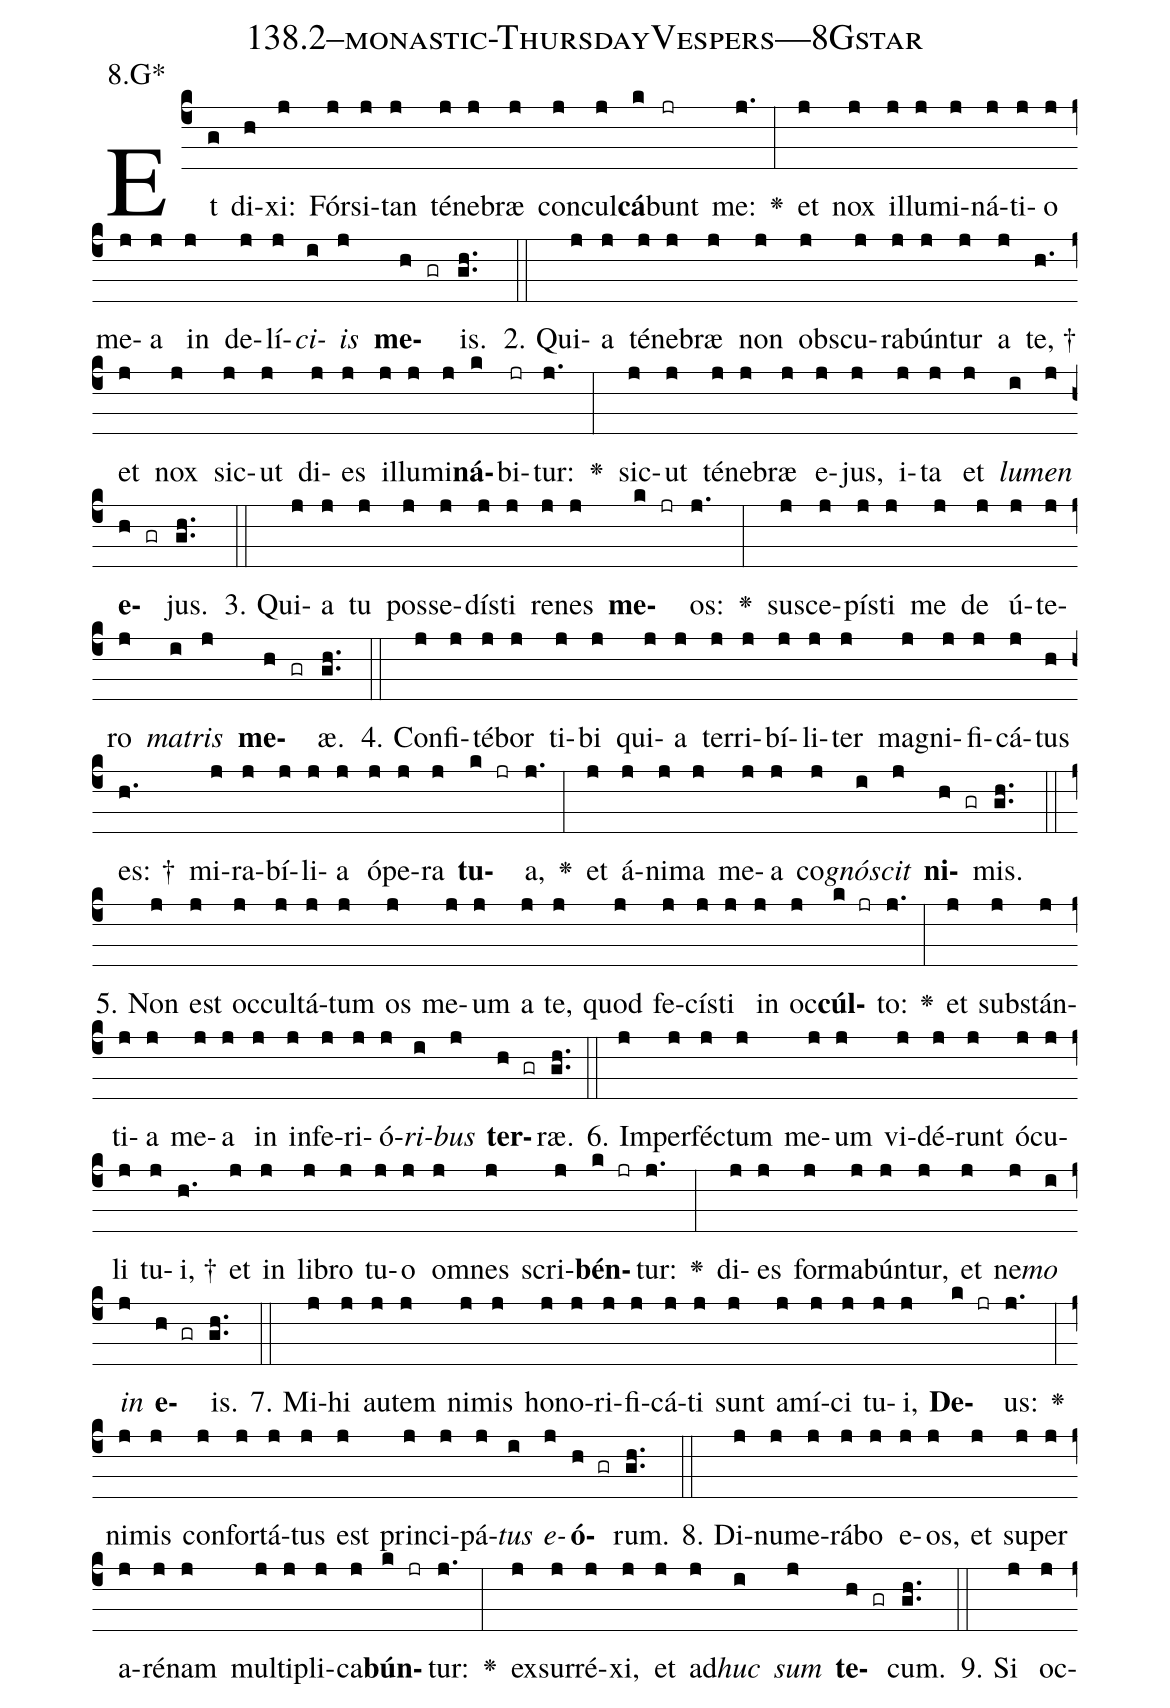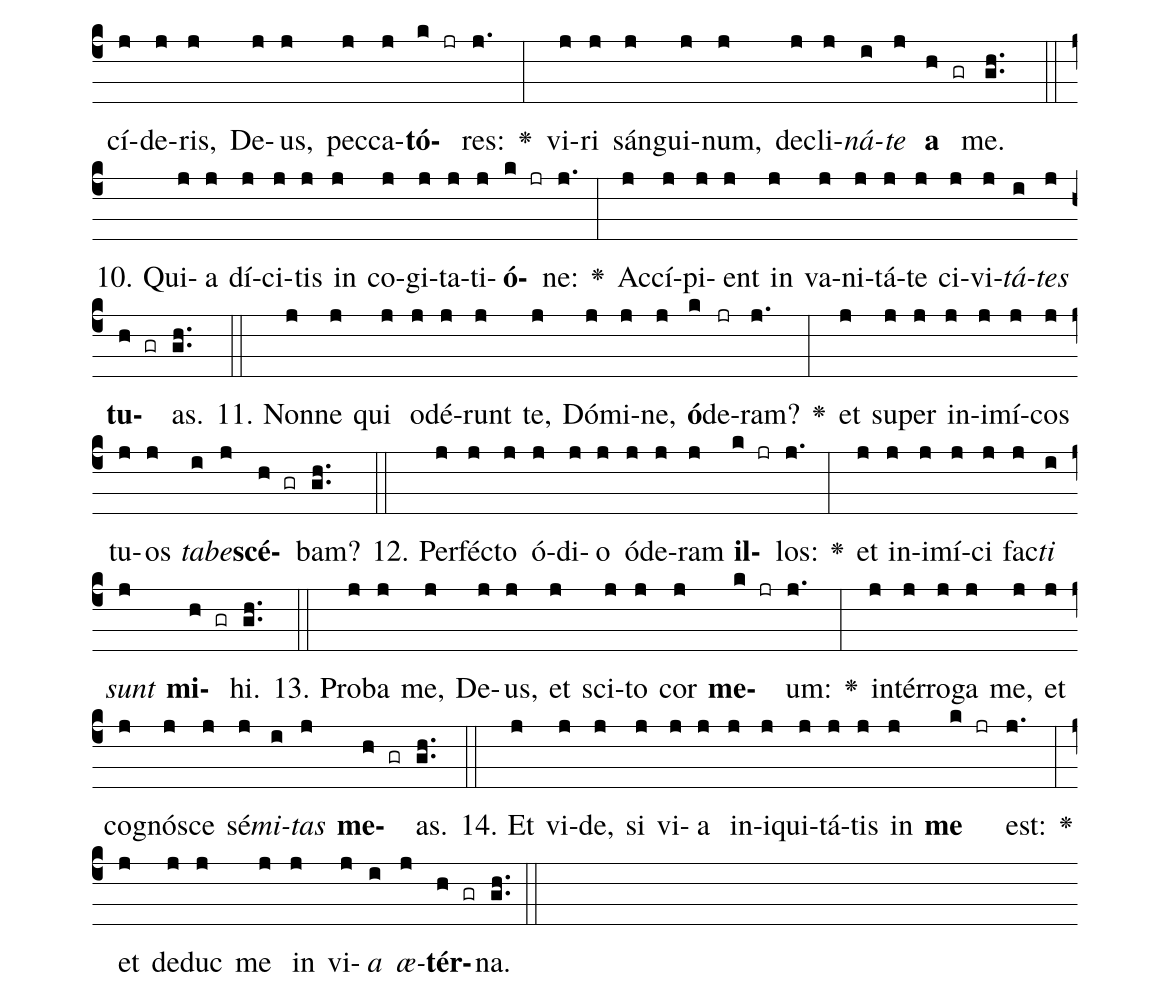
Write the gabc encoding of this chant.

name: 138.2--monastic-ThursdayVespers---8Gstar;
annotation: 8.G*;
%%
(c4)Et(g) di(h)xi:(j) Fór(j)si(j)tan(j) té(j)ne(j)bræ(j) con(j)cul(j)<b>cá</b>(k)bunt(jr) me:(j.) <v>\greheightstar</v>(:) et(j) nox(j) il(j)lu(j)mi(j)ná(j)ti(j)o(j) me(j)a(j) in(j) de(j)lí(j)<i>ci</i>(i)<i>is</i>(j) <b>me</b>(h gr)is.(gh..) (::)
2. Qui(j)a(j) té(j)ne(j)bræ(j) non(j) obs(j)cu(j)ra(j)bún(j)tur(j) a(j) te, †(h.) et(j) nox(j) sic(j)ut(j) di(j)es(j) il(j)lu(j)mi(j)<b>ná</b>(k)bi(jr)tur:(j.) <v>\greheightstar</v>(:) sic(j)ut(j) té(j)ne(j)bræ(j) e(j)jus,(j) i(j)ta(j) et(j) <i>lu</i>(i)<i>men</i>(j) <b>e</b>(h gr)jus.(gh..) (::)
3. Qui(j)a(j) tu(j) pos(j)se(j)dís(j)ti(j) re(j)nes(j) <b>me</b>(k jr)os:(j.) <v>\greheightstar</v>(:) su(j)sce(j)pís(j)ti(j) me(j) de(j) ú(j)te(j)ro(j) <i>ma</i>(i)<i>tris</i>(j) <b>me</b>(h gr)æ.(gh..) (::)
4. Con(j)fi(j)té(j)bor(j) ti(j)bi(j) qui(j)a(j) ter(j)ri(j)bí(j)li(j)ter(j) ma(j)gni(j)fi(j)cá(j)tus(h) es: †(h.) mi(j)ra(j)bí(j)li(j)a(j) ó(j)pe(j)ra(j) <b>tu</b>(k jr)a,(j.) <v>\greheightstar</v>(:) et(j) á(j)ni(j)ma(j) me(j)a(j) co(j)<i>gnó</i>(i)<i>scit</i>(j) <b>ni</b>(h gr)mis.(gh..) (::)
5. Non(j) est(j) oc(j)cul(j)tá(j)tum(j) os(j) me(j)um(j) a(j) te,(j) quod(j) fe(j)cís(j)ti(j) in(j) oc(j)<b>cúl</b>(k jr)to:(j.) <v>\greheightstar</v>(:) et(j) sub(j)stán(j)ti(j)a(j) me(j)a(j) in(j) in(j)fe(j)ri(j)ó(j)<i>ri</i>(i)<i>bus</i>(j) <b>ter</b>(h gr)ræ.(gh..) (::)
6. Im(j)per(j)féc(j)tum(j) me(j)um(j) vi(j)dé(j)runt(j) ó(j)cu(j)li(j) tu(j)i, †(h.) et(j) in(j) li(j)bro(j) tu(j)o(j) om(j)nes(j) scri(j)<b>bén</b>(k jr)tur:(j.) <v>\greheightstar</v>(:) di(j)es(j) for(j)ma(j)bún(j)tur,(j) et(j) ne(j)<i>mo</i>(i) <i>in</i>(j) <b>e</b>(h gr)is.(gh..) (::)
7. Mi(j)hi(j) au(j)tem(j) ni(j)mis(j) ho(j)no(j)ri(j)fi(j)cá(j)ti(j) sunt(j) a(j)mí(j)ci(j) tu(j)i,(j) <b>De</b>(k jr)us:(j.) <v>\greheightstar</v>(:) ni(j)mis(j) con(j)for(j)tá(j)tus(j) est(j) prin(j)ci(j)pá(j)<i>tus</i>(i) <i>e</i>(j)<b>ó</b>(h gr)rum.(gh..) (::)
8. Di(j)nu(j)me(j)rá(j)bo(j) e(j)os,(j) et(j) su(j)per(j) a(j)ré(j)nam(j) mul(j)ti(j)pli(j)ca(j)<b>bún</b>(k jr)tur:(j.) <v>\greheightstar</v>(:) ex(j)sur(j)ré(j)xi,(j) et(j) ad(j)<i>huc</i>(i) <i>sum</i>(j) <b>te</b>(h gr)cum.(gh..) (::)
9. Si(j) oc(j)cí(j)de(j)ris,(j) De(j)us,(j) pec(j)ca(j)<b>tó</b>(k jr)res:(j.) <v>\greheightstar</v>(:) vi(j)ri(j) sán(j)gui(j)num,(j) de(j)cli(j)<i>ná</i>(i)<i>te</i>(j) <b>a</b>(h gr) me.(gh..) (::)
10. Qui(j)a(j) dí(j)ci(j)tis(j) in(j) co(j)gi(j)ta(j)ti(j)<b>ó</b>(k jr)ne:(j.) <v>\greheightstar</v>(:) Ac(j)cí(j)pi(j)ent(j) in(j) va(j)ni(j)tá(j)te(j) ci(j)vi(j)<i>tá</i>(i)<i>tes</i>(j) <b>tu</b>(h gr)as.(gh..) (::)
11. Non(j)ne(j) qui(j) o(j)dé(j)runt(j) te,(j) Dó(j)mi(j)ne,(j) <b>ó</b>(k)de(jr)ram?(j.) <v>\greheightstar</v>(:) et(j) su(j)per(j) in(j)i(j)mí(j)cos(j) tu(j)os(j) <i>ta</i>(i)<i>be</i>(j)<b>scé</b>(h gr)bam?(gh..) (::)
12. Per(j)féc(j)to(j) ó(j)di(j)o(j) ó(j)de(j)ram(j) <b>il</b>(k jr)los:(j.) <v>\greheightstar</v>(:) et(j) in(j)i(j)mí(j)ci(j) fac(j)<i>ti</i>(i) <i>sunt</i>(j) <b>mi</b>(h gr)hi.(gh..) (::)
13. Pro(j)ba(j) me,(j) De(j)us,(j) et(j) sci(j)to(j) cor(j) <b>me</b>(k jr)um:(j.) <v>\greheightstar</v>(:) in(j)tér(j)ro(j)ga(j) me,(j) et(j) co(j)gnó(j)sce(j) sé(j)<i>mi</i>(i)<i>tas</i>(j) <b>me</b>(h gr)as.(gh..) (::)
14. Et(j) vi(j)de,(j) si(j) vi(j)a(j) in(j)i(j)qui(j)tá(j)tis(j) in(j) <b>me</b>(k jr) est:(j.) <v>\greheightstar</v>(:) et(j) de(j)duc(j) me(j) in(j) vi(j)<i>a</i>(i) <i>æ</i>(j)<b>tér</b>(h gr)na.(gh..) (::)
